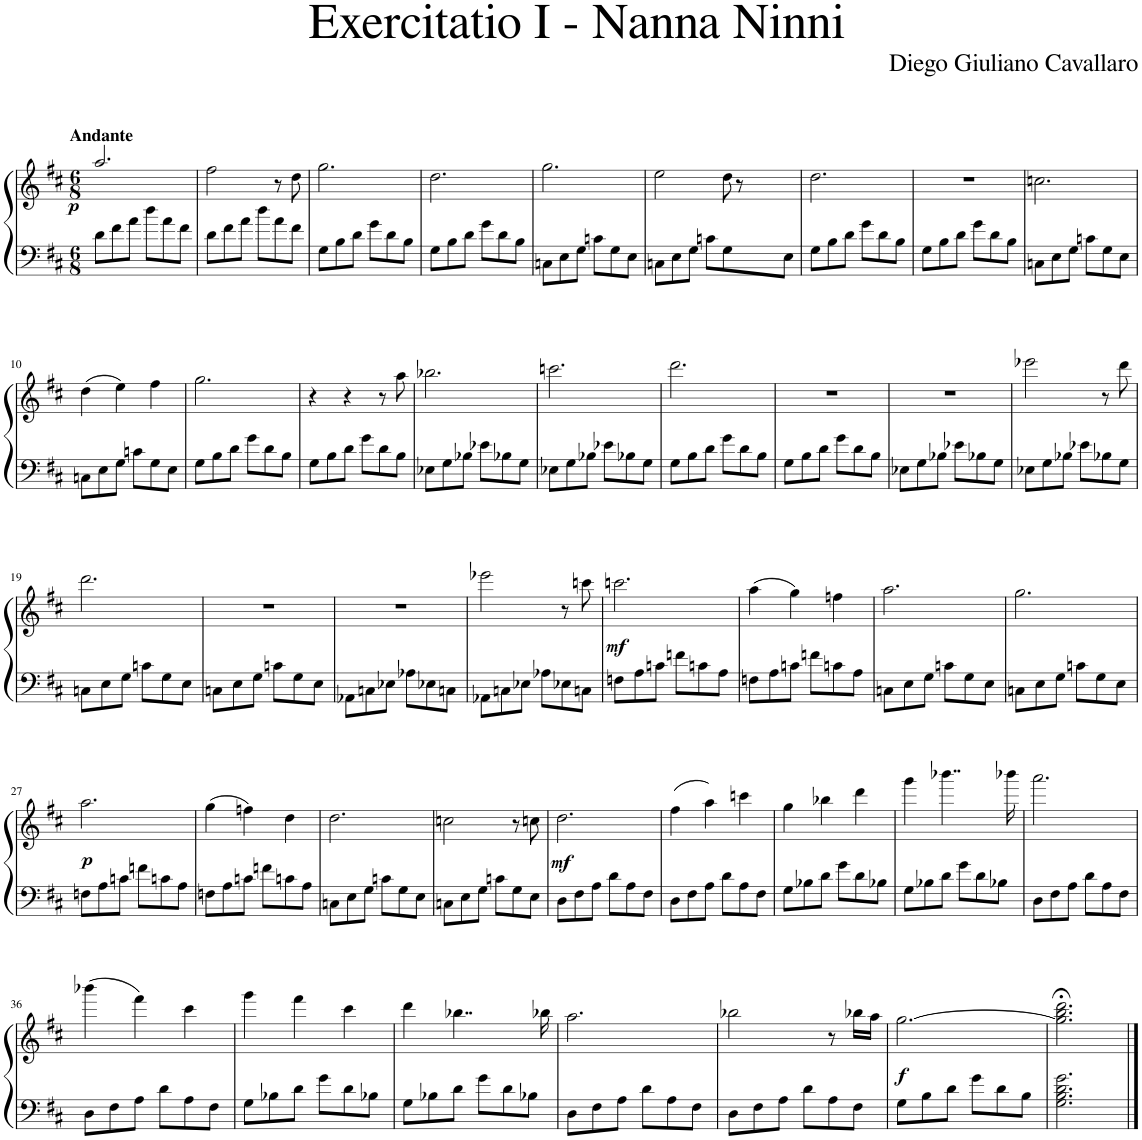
**kern	**kern	**dynam
*part1	*part1	*part1
*staff2	*staff1	*staff1/2
*I"Piano	*	*
*I'Pno	*	*
*clefF4	*clefG2	*
*k[f#c#]	*k[f#c#]	*
*M6/8	*M6/8	*
=1	=1	=1
!	!LO:TX:a:B:t=Andante	!
!	!	!LO:DY:b
8d\L	2.aa/	p
8f#\	.	.
8a\J	.	.
8dd\L	.	.
8a\	.	.
8f#\J	.	.
=2	=2	=2
8d\L	2ff#\	.
8f#\	.	.
8a\J	.	.
8dd\L	.	.
8a\	8r	.
8f#\J	8dd\	.
=3	=3	=3
8G\L	2.gg\	.
8B\	.	.
8d\J	.	.
8g\L	.	.
8d\	.	.
8B\J	.	.
=4	=4	=4
8G\L	2.dd\	.
8B\	.	.
8d\J	.	.
8g\L	.	.
8d\	.	.
8B\J	.	.
=5	=5	=5
8Cn\L	2.gg\	.
8E\	.	.
8G\J	.	.
8cn\L	.	.
8G\	.	.
8E\J	.	.
=6	=6	=6
8Cn\L	2ee\	.
8E\	.	.
8G\J	.	.
8cn\L	.	.
8G\	8dd\	.
8E\J	8r	.
=7	=7	=7
8G\L	2.dd\	.
8B\	.	.
8d\J	.	.
8g\L	.	.
8d\	.	.
8B\J	.	.
=8	=8	=8
8G\L	2.r	.
8B\	.	.
8d\J	.	.
8g\L	.	.
8d\	.	.
8B\J	.	.
=9	=9	=9
8Cn\L	2.ccn\	.
8E\	.	.
8G\J	.	.
8cn\L	.	.
8G\	.	.
8E\J	.	.
!!LO:LB:g=z
=10	=10	=10
8Cn\L	(4dd\	.
8E\	.	.
8G\J	4ee\)	.
8cn\L	.	.
8G\	4ff#\	.
8E\J	.	.
=11	=11	=11
8G\L	2.gg\	.
8B\	.	.
8d\J	.	.
8g\L	.	.
8d\	.	.
8B\J	.	.
=12	=12	=12
8G\L	4r	.
8B\	.	.
8d\J	4r	.
8g\L	.	.
8d\	8r	.
8B\J	8aa\	.
=13	=13	=13
8E-X\L	2.bb-X\	.
8G\	.	.
8B-X\J	.	.
8e-X\L	.	.
8B-X\	.	.
8G\J	.	.
=14	=14	=14
8E-X\L	2.cccn\	.
8G\	.	.
8B-X\J	.	.
8e-X\L	.	.
8B-X\	.	.
8G\J	.	.
=15	=15	=15
8G\L	2.ddd\	.
8B\	.	.
8d\J	.	.
8g\L	.	.
8d\	.	.
8B\J	.	.
=16	=16	=16
8G\L	2.r	.
8B\	.	.
8d\J	.	.
8g\L	.	.
8d\	.	.
8B\J	.	.
=17	=17	=17
8E-X\L	2.r	.
8G\	.	.
8B-X\J	.	.
8e-X\L	.	.
8B-X\	.	.
8G\J	.	.
=18	=18	=18
8E-X\L	2eee-X\	.
8G\	.	.
8B-X\J	.	.
8e-X\L	.	.
8B-X\	8r	.
8G\J	8ddd\	.
!!LO:LB:g=z
=19	=19	=19
8Cn\L	2.ddd\	.
8E\	.	.
8G\J	.	.
8cn\L	.	.
8G\	.	.
8E\J	.	.
=20	=20	=20
8Cn\L	2.r	.
8E\	.	.
8G\J	.	.
8cn\L	.	.
8G\	.	.
8E\J	.	.
=21	=21	=21
8AA-X\L	2.r	.
8Cn\	.	.
8E-X\J	.	.
8A-X\L	.	.
8E-X\	.	.
8Cn\J	.	.
=22	=22	=22
8AA-X\L	2eee-X\	.
8Cn\	.	.
8E-X\J	.	.
8A-X\L	.	.
8E-X\	8r	.
8Cn\J	8cccn\	.
=23	=23	=23
!	!	!LO:DY:b
8Fn\L	2.cccn\	mf
8A\	.	.
8cn\J	.	.
8fn\L	.	.
8cn\	.	.
8A\J	.	.
=24	=24	=24
8Fn\L	(4aa\	.
8A\	.	.
8cn\J	4gg\)	.
8fn\L	.	.
8cn\	4ffn\	.
8A\J	.	.
=25	=25	=25
8Cn\L	2.aa\	.
8E\	.	.
8G\J	.	.
8cn\L	.	.
8G\	.	.
8E\J	.	.
=26	=26	=26
8Cn\L	2.gg\	.
8E\	.	.
8G\J	.	.
8cn\L	.	.
8G\	.	.
8E\J	.	.
!!LO:LB:g=z
=27	=27	=27
!	!	!LO:DY:b
8Fn\L	2.aa\	p
8A\	.	.
8cn\J	.	.
8fn\L	.	.
8cn\	.	.
8A\J	.	.
=28	=28	=28
8Fn\L	(4gg\	.
8A\	.	.
8cn\J	4ffn\)	.
8fn\L	.	.
8cn\	4dd\	.
8A\J	.	.
=29	=29	=29
8Cn\L	2.dd\	.
8E\	.	.
8G\J	.	.
8cn\L	.	.
8G\	.	.
8E\J	.	.
=30	=30	=30
8Cn\L	2ccn\	.
8E\	.	.
8G\J	.	.
8cn\L	.	.
8G\	8r	.
8E\J	8ccn\	.
=31	=31	=31
!	!	!LO:DY:b
8D\L	2.dd\	mf
8F#\	.	.
8A\J	.	.
8d\L	.	.
8A\	.	.
8F#\J	.	.
=32	=32	=32
8D\L	(4ff#\	.
8F#\	.	.
8A\J	4aa\)	.
8d\L	.	.
8A\	4cccn\	.
8F#\J	.	.
=33	=33	=33
8G\L	4gg\	.
8B-X\	.	.
8d\J	4bb-X\	.
8g\L	.	.
8d\	4ddd\	.
8B-X\J	.	.
=34	=34	=34
8G\L	4ggg\	.
8B-X\	.	.
8d\J	4..bbb-X\	.
8g\L	.	.
8d\	.	.
8B-X\J	.	.
.	16bbb-X\	.
=35	=35	=35
8D\L	2.aaa\	.
8F#\	.	.
8A\J	.	.
8d\L	.	.
8A\	.	.
8F#\J	.	.
!!LO:LB:g=z
=36	=36	=36
8D\L	(4bbb-X\	.
8F#\	.	.
8A\J	4fff#\)	.
8d\L	.	.
8A\	4ccc#\	.
8F#\J	.	.
=37	=37	=37
8G\L	4ggg\	.
8B-X\	.	.
8d\J	4fff#\	.
8g\L	.	.
8d\	4ccc#\	.
8B-X\J	.	.
=38	=38	=38
8G\L	4ddd\	.
8B-X\	.	.
8d\J	4..bb-X\	.
8g\L	.	.
8d\	.	.
8B-X\J	.	.
.	16bb-X\	.
=39	=39	=39
8D\L	2.aa\	.
8F#\	.	.
8A\J	.	.
8d\L	.	.
8A\	.	.
8F#\J	.	.
=40	=40	=40
8D\L	2bb-X\	.
8F#\	.	.
8A\J	.	.
8d\L	.	.
8A\	8r	.
8F#\J	16bb-X\LL	.
.	16aa\JJ	.
=41	=41	=41
!	!	!LO:DY:b
8G\L	[2.gg\	f
8B\	.	.
8d\J	.	.
8g\L	.	.
8d\	.	.
8B\J	.	.
=42	=42	=42
2.G\ 2.B\ 2.d\ 2.g\	2.gg\];< 2.bb\;< 2.ddd\;<	.
==	==	==
*-	*-	*-
